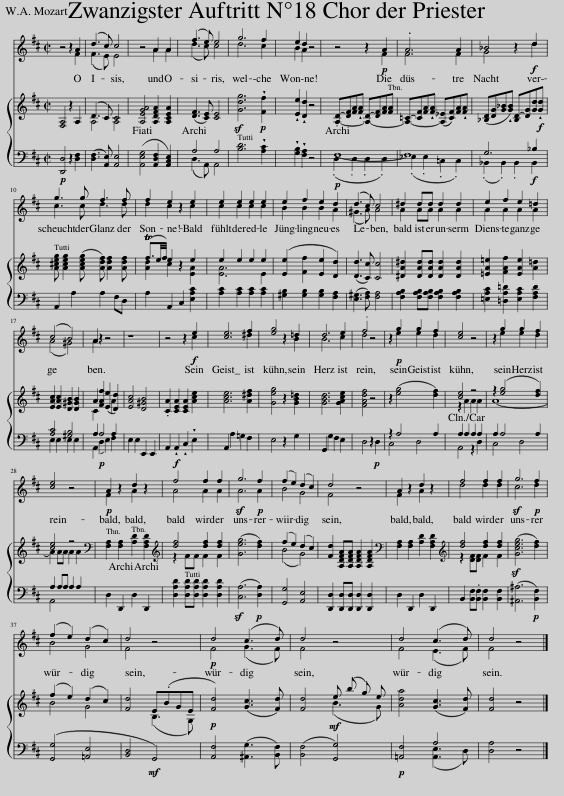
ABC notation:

X:1
%%score ( 1 2 ) 3 ( 4 5 ) ( 6 7 ) { ( 8 10 ) | ( 9 11 ) }
L:1/8
M:2/2
I:linebreak $
K:D
V:1 treble
V:2 treble
V:3 bass
V:4 treble
V:5 treble
V:6 bass
V:7 bass
V:8 treble
V:10 treble
V:9 bass
V:11 bass
V:1
 z4 z2 A2 | (d3 c) c4 | z4 A2 A2 | (f3 e) e4 | g6 f2 | %5
 e2 d2 z4 | z4 z2!p! A2 | .A6 A2 | _B4 z2!f! d2 |$ g3 g f3 f | %10
 f2 e2 z2 e2 | e2 e2 e2 e2 | e2 f2 e2 d2 | (d3 c) c4 | ^d2 dd d2 d2 | %15
 e2 f2 e2 =d2 |$ (c4 B4) | A2 z2 z4 | z8 | z4 z2!f! e2 | %20
 [ce]6 f2 | [eg]4 z2 =d2 | d6 e2 | .f4 z4 | z2!p! g2 g2 f2 | %25
 [ce]4 z4 | z2 g2 g2 f2 |$ [ce]4 z4 |!p! A2 z2 d2 z2 | f4 f2 f2 | %30
 g6!p! f2 | (f2 e2) (d2 c2) | d4 z4 | A2 z2 d2 z2 | f4 f2 f2 | %35
 g6!p! f2 |$ (f2 e2) (d2 c2) | d4 z4 |!p! d4 (c3 d) | d4 z4 | %40
 d4 (c3 d) | d4 z4 |] %42
V:2
 x6 F2 | (F3 E) E4 | x4 A2 A2 | (d3 c) c4 | d6 c2 | %5
 B2 A2 x4 | x6 F2 | F6 F2 | G4 x2 d2 |$ c3 c d3 d | %10
 d2 c2 x2 c2 | c2 c2 c2 c2 | B2 B2 B2 A2 | (^G3 A) A4 | A2 AA A2 A2 | %15
 A2 A2 A2 A2 |$ (A4 ^G4) | A2 x6 | x8 | x6 c2 | %20
 x6 ^d2 | x6 B2 | B6 c2 | d4 x4 | x2 e2 e2 d2 | %25
 x8 | x2 e2 e2 d2 |$ x8 | F2 x2 A2 x2 | A4 A2 A2 | %30
 A6 A2 | B4 G4 | F4 x4 | F2 x2 A2 x2 | d4 d2 d2 | %35
 c6 d2 |$ B4 G4 | F4 x4 | F4 (G3 F) | F4 x4 | %40
 F4 (E3 F) | F4 x4 |] %42
V:3
 z4 z2 D,2 | (D,3 A,,) A,,4 | z4 A,2 A,2 | (D,3 A,,) A,,4 | B,6 A,2 | %5
 G,2 F,2 z4 | z4 z2!p! D,2 | _E,4 =C,4 | _B,,4!f! z2 _B,2 |$ A,3 A, A,2 F, D, | %10
 A,2 A,,2 z2 A,2 | A,2 A,2 A,2 A,2 | ^G,2 G,2 G,2 F,2 | (^E,3 F,) F,4 | F,2 F, F, F,2 F,2 | %15
 =E,2 D,2 E,2 F,2 |$ E,8 | A,,2 z2 z4 | z8 | z4 z2!f! A,2 | %20
 (A,4 =G,2) F,2 | E,4 z2 G,2 | (G,4 F,2) E,2 | D,4 z2!p! D,2 | C,2 z2 D,2 z2 | %25
 A,4 z2 D,2 | C,2 z2 D,2 z2 |$ A,,4 z4 |!p! D,2 z2 D,2 z2 | D,4 D,2 D,2 | %30
 C,6!p! D,2 | G,,4 A,,4 | D,4 z4 | D,2 z2 D,2 z2 | B,,4 B,,2 B,,2 | %35
 ^A,,6!p! B,,2 |$ G,,4 =A,,4 | B,,4 z4 |!p! A,,4 (^A,,3 B,,) | B,,4 z4 | %40
 =A,,4 (A,,3 D,) | D,4 z4 |] %42
V:4
 [F,A,]4 z2 A,2 | (D3 C) C4 | [A,EGA]4 [A,DFA]2 [A,CEA]2 | ([DF]3 [CE]) [CE]4 | [Gdg]6!p! !wedge![Ff]2 | %5
 !wedge![Ee]2 !wedge![Dd]2 z4 | .[A,D]- [DF] [FA] !wedge![FA] [A,D]- [DF] [FA] [FA] | [A,=C]- [CF] [FA] !wedge![FA] ([A,_E] [CF]) [FA] !wedge![FA] | ([_B,D] [DG] [G_B] !wedge![GB]) [B,D-] [DG] [Gd]!f! !wedge![Gd] |$ [A^ceg] [Aceg]2 ([Aceg] [Adf]) [Adf]2 [Adf] | %10
 (f3/2 e/4 f/4) e2 z2 e2 | e2 e2 e2 e2 | ([Ee]2 [Ff]2 [Ee]2 [Dd]2) | ([Dd]3 [Cc]) [Cc]4 | [^DA^d]2 [DAd] [DAd] [DAd]2 [DAd]2 | %15
 [=EA=e]2 [FAf]2 [EAe]2 [A=d]2 |$ [EAc]2 [EAc]2 [D^GB]2 [DGB]2 | A2 [FAf]2 ([Ee]2 [Dd]2) | [EAc]4 [D^GB]4 | .[CA]2 [CEA]2 [CEA]2 [Ace]2 | %20
 [Ace]6 [A^df]2 | [Geg]4 z2 [GB=d]2 | [GBd]6 [GAce]2 | [FAdf]4 z4 | z2 ([eg]4 [df]2) | %25
 [ce]4 z4 | z2 ([eg]4 [df]2) |$ [ce]4 z4 |[K:bass] [F,A,]2 [F,A,]2 [A,D]2 [F,A,D]2 |[K:treble] [df]4 [df]2 [df]2 | %30
 ([Geg]6 [df]2) | (f2 e2) (d2 c2) | [Fd]2 [A,DFA] [A,DFA] [A,DFA]2 [A,DFA]2 |[K:bass] [F,A,]2 [F,A,]2 [A,D]2 [F,A,D]2 |[K:treble] [df]4 [df]2 [df]2 | %35
 ([Gceg]6 [df]2) |$ (f2 e2) (d2 c2) | [Fd]4 E (.B G E |!p! [Fd]4) ([Gc]3 [Fd]) | [Fd]4!mf! e (b g) e | %40
 [Ada]4 ([Gc]3 [Fd]) | [Fd]4 z4 |] %42
V:5
 x8 | A,4 A,4 | x8 | x8 | x8 | %5
 x8 | x8 | x8 | x8 |$ x8 | %10
 T[Ad]2 c2 x2 [EA]2 | [EA]6 E2 | x8 | x8 | x8 | %15
 x8 |$ x8 | C2 x4 A2 | x8 | x8 | %20
 x8 | x8 | x8 | x8 | x8 | %25
 z2 A2 A2 A2 | A8- |$ A2 A A A2 A2 |[K:bass] x8 |[K:treble] z2 F F F2 F2 | %30
 x8 | (B4 G4) | x8 |[K:bass] x8 |[K:treble] z2 [DF] [DF] F2 F2 | %35
 x8 |$ B4 G4 | x4 B,3 x | x8 | x4 (B3 G) | %40
 x8 | x8 |] %42
V:6
!p! [D,,D,]4 z2 [D,F,]2 | ([D,F,]3 [A,,E,]) [A,,E,]4 | ([A,,E,G,]4 [A,,D,F,]2 [A,,C,E,]2) | A,4 A,4 | [B,D]6 !wedge![A,C]2 | %5
 !wedge![G,B,]2 !wedge![F,A,]2 z4 |!p! F,8- | (._E,2 .E,2 .=C,2 .C,2) | G,6!f! _B,2 |$ A,,2 A,2 A,2 F, D, | %10
 A,2 A,,2 C,2 [E,A,C]2 | [A,C]2 [A,C]2 [A,C]2 [A,C]2 | [^G,B,]2 [G,B,]2 [G,B,]2 [F,A,]2 | ([E,^G,]3 [F,A,]) [F,A,]4 | [F,A,B,]2 [F,A,B,] [F,A,B,] [F,A,B,]2 [F,A,B,]2 | %15
 [=E,A,C]2 [=D,A,=D]2 [E,A,C]2 [F,A,D]2 |$ [A,C]4 [^G,B,]4 | A,2!p! A,4 A,2 | E,2 E,2 E,,2 E,,2 | A,,2!f! !wedge!A,,2 !wedge!C,2 !wedge!E,2 | %20
 A,,2 A,2 =G,2 F,2 | E,4 z2 G,2 | G,,2 G,2 F,2 E,2 | D,4 z2!p! D,2 | z2 A,4 A,2 | %25
 A,2 A,2 A,2 A,2 | A,2 A,4 A,2 |$ A,2 A, A, A,2 A,2 | D,2 D,,2 D,2 D,,2 | [D,A,D]2 [D,A,D] [D,A,D] [D,A,D]2 [D,A,D]2 | %30
 ([C,A,]6!p! [D,A,]2) | [G,,G,]4 [A,,E,]4 | [D,,D,]2 [D,,D,] [D,,D,] [D,,D,]2 [D,,D,]2 | D,2 D,,2 D,2 D,,2 | B,,2 [B,,F,] .[B,,F,] [B,,F,]2 [B,,F,]2 | %35
 ([^A,,^A,]6!p! [B,,F,]2) |$ ([G,,G,]4 [=A,,E,]4 | [B,,D,]4!mf! G,,4) | [A,,F,]4 ([^A,,G,]3 [B,,F,]) | ([B,,F,]4 [G,,G,]4) | %40
!p! [=A,,F,]4 A,4 | [D,A,]4 z4 |] %42
V:7
 x8 | x8 | x8 | (D,3 A,,) A,,4 | x8 | %5
 x8 | (.D,2 .D,2 .D,2 .D,2) | F,8 | (._B,,2 .B,,2) .B,,2 B,,2 |$ x8 | %10
 x8 | x8 | x8 | x8 | x8 | %15
 x8 |$ E,2 E,2 E,2 E,2 | A,,2 (D,2 E,2) F,2 | x8 | x8 | %20
 x8 | x8 | x8 | x8 | C,4 D,4 | %25
 A,,4 z2 D,2 | C,4 D,4 |$ A,,4 x4 | x8 | x8 | %30
 x8 | x8 | x8 | x8 | x8 | %35
 x8 |$ x8 | x8 | x8 | x8 | %40
 x4 ([A,,E,]3 D,) | x8 |] %42
V:8
 [F,A,]4 z2 A,2 | (D3 C) C4 | [A,EGA]4 [A,DFA]2 [A,CEA]2 | ([DF]3 [CE]) [CE]4 | [Gdg]6!p! !wedge![Ff]2 | %5
 !wedge![Ee]2 !wedge![Dd]2 z4 | .[A,D]-[DF][FA]!wedge![FA] [A,D]-[DF][FA][FA] | [A,=C]-[CF][FA]!wedge![FA] ([A,_E][CF])[FA]!wedge![FA] | ([_B,D][DG][G_B]!wedge![GB]) [B,D-][DG][Gd]!f!!wedge![Gd] |$ [A^ceg] [Aceg]2 ([Aceg] [Adf]) [Adf]2 [Adf] | %10
 (f3/2e/4f/4) e2 z2 e2 | e2 e2 e2 e2 | ([Ee]2 [Ff]2 [Ee]2 [Dd]2) | ([Dd]3 [Cc]) [Cc]4 | [^DA^d]2 [DAd][DAd] [DAd]2 [DAd]2 | %15
 [=EA=e]2 [FAf]2 [EAe]2 [A=d]2 |$ [EAc]2 [EAc]2 [D^GB]2 [DGB]2 | A2 [FAf]2 ([Ee]2 [Dd]2) | [EAc]4 [D^GB]4 | .[CA]2 [CEA]2 [CEA]2 [Ace]2 | %20
 [Ace]6 [A^df]2 | [Geg]4 z2 [GB=d]2 | [GBd]6 [GAce]2 | [FAdf]4 z4 | z2 ([eg]4 [df]2) | %25
 [ce]4 z4 | z2 ([eg]4 [df]2) |$ [ce]4 z4 |[K:bass] [F,A,]2 [F,A,]2 [A,D]2 [F,A,D]2 |[K:treble] [df]4 [df]2 [df]2 | %30
 ([Geg]6 [df]2) | (f2 e2) (d2 c2) | [Fd]2 [A,DFA][A,DFA] [A,DFA]2 [A,DFA]2 |[K:bass] [F,A,]2 [F,A,]2 [A,D]2 [F,A,D]2 |[K:treble] [df]4 [df]2 [df]2 | %35
 ([Gceg]6 [df]2) |$ (f2 e2) (d2 c2) | [Fd]4 E(.BGE |!p! [Fd]4) ([Gc]3 [Fd]) | [Fd]4!mf! e (b g) e | %40
 [Ada]4 ([Gc]3 [Fd]) | [Fd]4 z4 |] %42
V:9
!p! [D,,D,]4 z2 [D,F,]2 | ([D,F,]3 [A,,E,]) [A,,E,]4 | ([A,,E,G,]4 [A,,D,F,]2 [A,,C,E,]2) | A,4 A,4 | [B,D]6 !wedge![A,C]2 | %5
 !wedge![G,B,]2 !wedge![F,A,]2 z4 |!p! F,8- | (._E,2 .E,2 .=C,2 .C,2) | G,6!f! _B,2 |$ A,,2 A,2 A,2 F,D, | %10
 A,2 A,,2 C,2 [E,A,C]2 | [A,C]2 [A,C]2 [A,C]2 [A,C]2 | [^G,B,]2 [G,B,]2 [G,B,]2 [F,A,]2 | ([E,^G,]3 [F,A,]) [F,A,]4 | [F,A,B,]2 [F,A,B,][F,A,B,] [F,A,B,]2 [F,A,B,]2 | %15
 [=E,A,C]2 [=D,A,=D]2 [E,A,C]2 [F,A,D]2 |$ [A,C]4 [^G,B,]4 | A,2!p! A,4 A,2 | E,2 E,2 E,,2 E,,2 | A,,2!f! !wedge!A,,2 !wedge!C,2 !wedge!E,2 | %20
 A,,2 A,2 =G,2 F,2 | E,4 z2 G,2 | G,,2 G,2 F,2 E,2 | D,4 z2!p! D,2 | z2 A,4 A,2 | %25
 A,2 A,2 A,2 A,2 | A,2 A,4 A,2 |$ A,2 A,A, A,2 A,2 | D,2 D,,2 D,2 D,,2 | [D,A,D]2 [D,A,D][D,A,D] [D,A,D]2 [D,A,D]2 | %30
 ([C,A,]6!p! [D,A,]2) | [G,,G,]4 [A,,E,]4 | [D,,D,]2 [D,,D,][D,,D,] [D,,D,]2 [D,,D,]2 | D,2 D,,2 D,2 D,,2 | B,,2 [B,,F,].[B,,F,] [B,,F,]2 [B,,F,]2 | %35
 ([^A,,^A,]6!p! [B,,F,]2) |$ ([G,,G,]4 [=A,,E,]4 | [B,,D,]4!mf! G,,4) | [A,,F,]4 ([^A,,G,]3 [B,,F,]) | ([B,,F,]4 [G,,G,]4) | %40
!p! [=A,,F,]4 A,4 | [D,A,]4 z4 |] %42
V:10
 x8 | A,4 A,4 | x8 | x8 | x8 | %5
 x8 | x8 | x8 | x8 |$ x8 | %10
 T[Ad]2 c2 x2 [EA]2 | [EA]6 E2 | x8 | x8 | x8 | %15
 x8 |$ x8 | C2 x4 A2 | x8 | x8 | %20
 x8 | x8 | x8 | x8 | x8 | %25
 z2 A2 A2 A2 | A8- |$ A2 AA A2 A2 |[K:bass] x8 |[K:treble] z2 FF F2 F2 | %30
 x8 | (B4 G4) | x8 |[K:bass] x8 |[K:treble] z2 [DF][DF] F2 F2 | %35
 x8 |$ B4 G4 | x4 (B,3 G,) | x8 | x4 (B3 G) | %40
 x8 | x8 |] %42
V:11
 x8 | x8 | x8 | (D,3 A,,) A,,4 | x8 | %5
 x8 | (.D,2 .D,2 .D,2 .D,2) | F,8 | (._B,,2 .B,,2) .B,,2 B,,2 |$ x8 | %10
 x8 | x8 | x8 | x8 | x8 | %15
 x8 |$ E,2 E,2 E,2 E,2 | A,,2 (D,2 E,2) F,2 | x8 | x8 | %20
 x8 | x8 | x8 | x8 | C,4 D,4 | %25
 A,,4 z2 D,2 | C,4 D,4 |$ A,,4 x4 | x8 | x8 | %30
 x8 | x8 | x8 | x8 | x8 | %35
 x8 |$ x8 | x8 | x8 | x8 | %40
 x4 ([A,,E,]3 D,) | x8 |] %42
